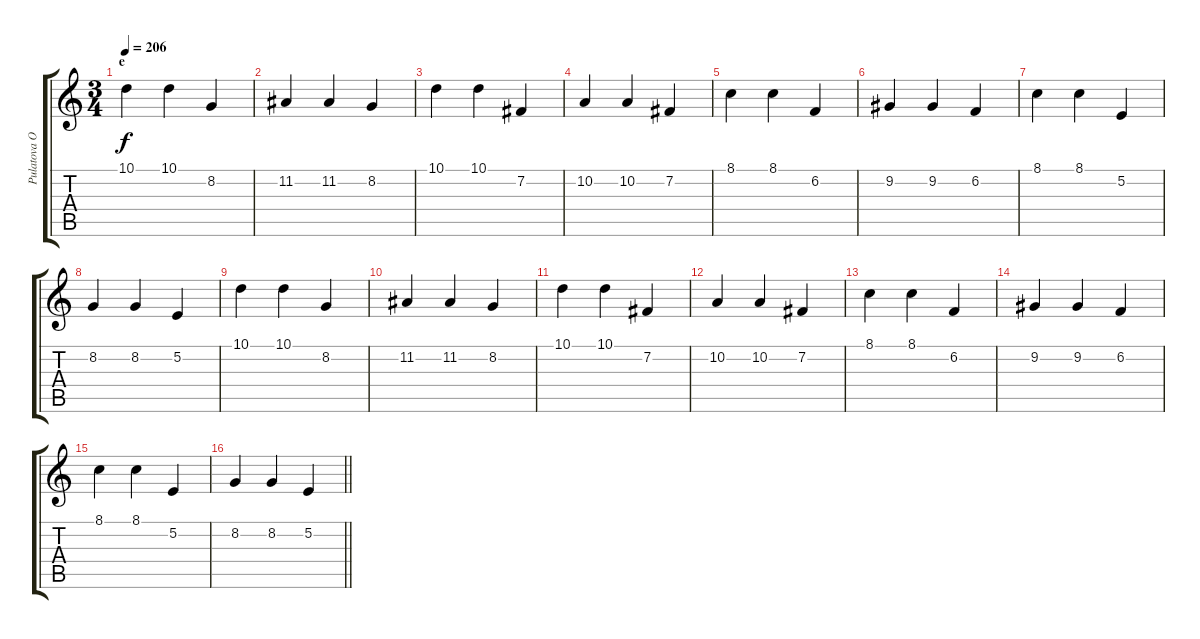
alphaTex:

\track ("Pulatova O (RH)" "Pulatova O") {instrument acousticgrandpiano}
\staff {score tabs}
\tuning (E4 B3 G3 D3 A2 E2) {hide}
\ts (3 4)
\section ("" "e")
\tempo 206
\clef g2
\ks c
10.1.4{dy f} 10.1.4 8.2.4 |
11.2.4 11.2.4 8.2.4 |
10.1.4 10.1.4 7.2.4 |
10.2.4 10.2.4 7.2.4 |
8.1.4 8.1.4 6.2.4 |
9.2.4 9.2.4 6.2.4 |
8.1.4 8.1.4 5.2.4 |
8.2.4 8.2.4 5.2.4 |
10.1.4 10.1.4 8.2.4 |
11.2.4 11.2.4 8.2.4 |
10.1.4 10.1.4 7.2.4 |
10.2.4 10.2.4 7.2.4 |
8.1.4 8.1.4 6.2.4 |
9.2.4 9.2.4 6.2.4 |
8.1.4 8.1.4 5.2.4 |
\barLineRight lightlight
8.2.4 8.2.4 5.2.4
